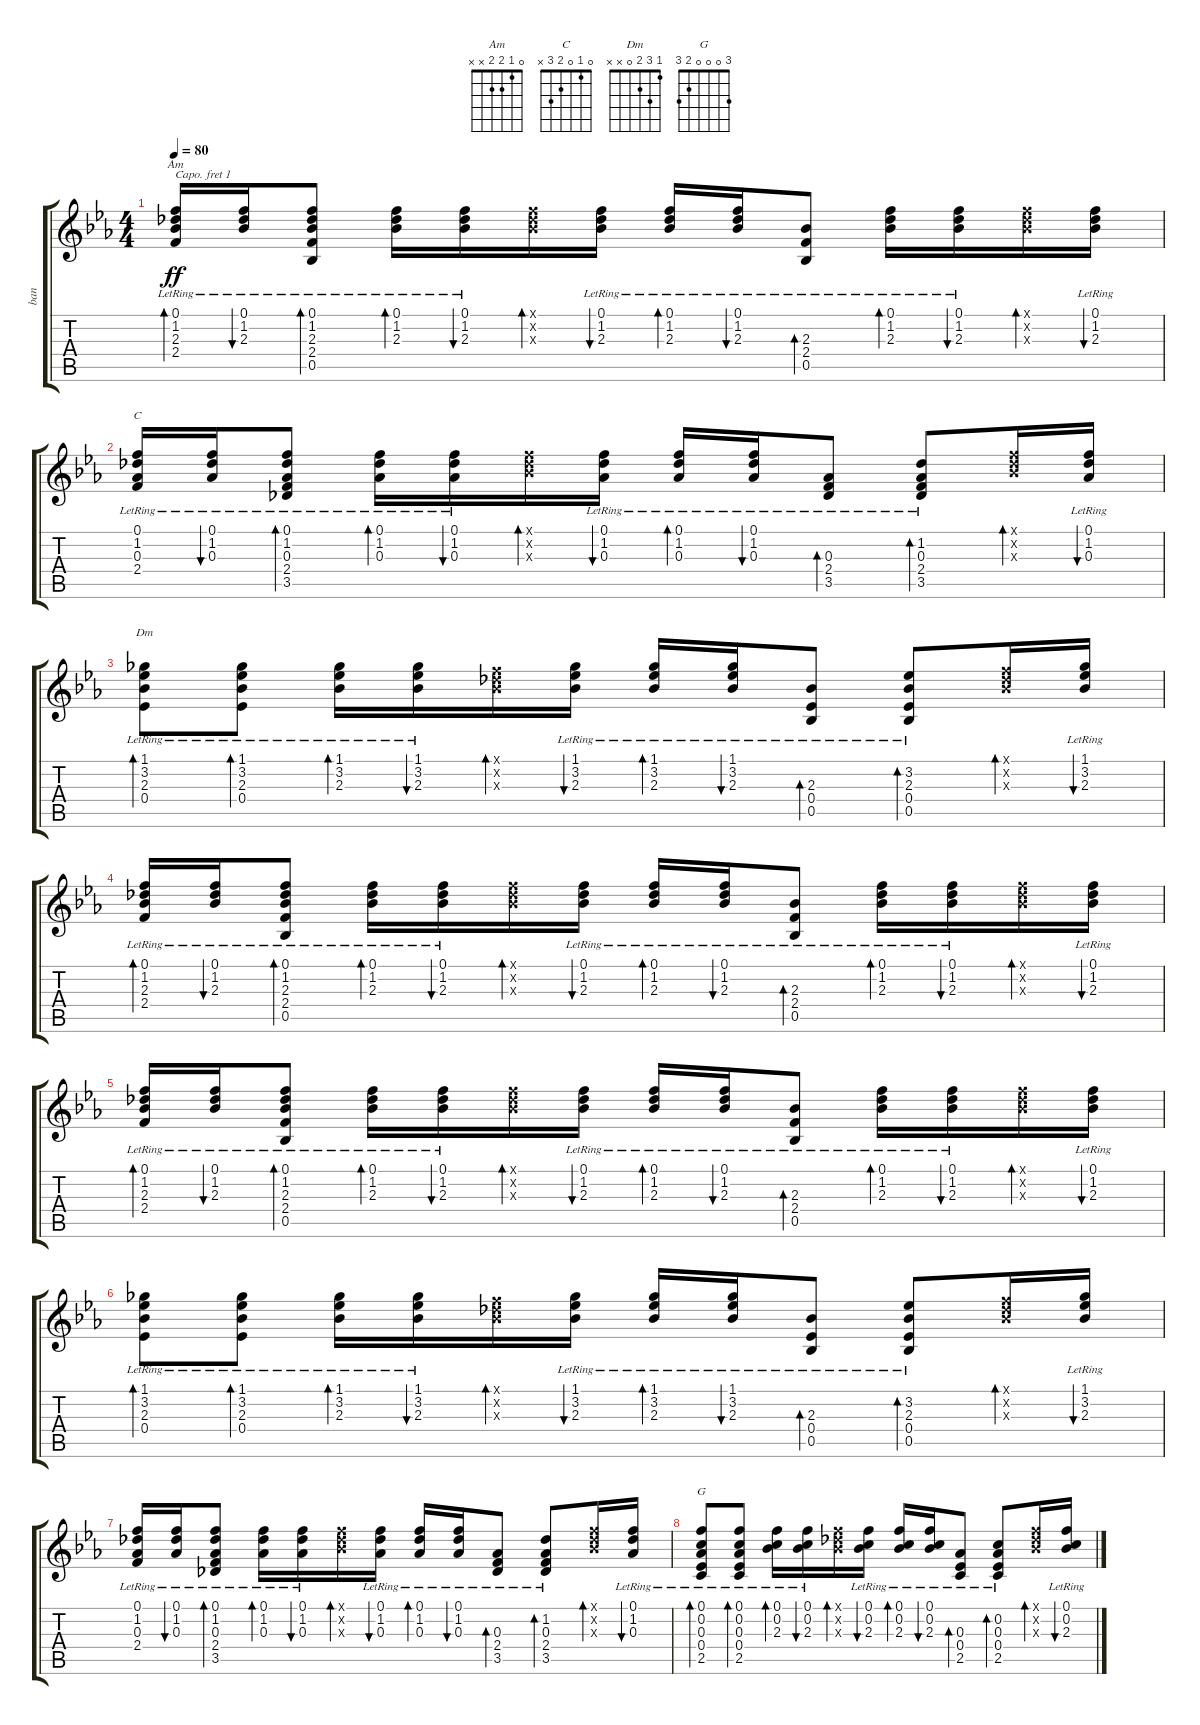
\track ("ban" "ban") {instrument acousticguitarsteel}
\staff {score tabs}
\capo 1
\tuning (E4 B3 G3 D3 A2 E2) {hide}
\chord ("Am" 0 1 2 2 x x)
\chord ("C" 0 1 0 2 3 x)
\chord ("Dm" 1 3 2 0 x x)
\chord ("G" 3 0 0 0 2 3)
\ts (4 4)
\tempo 80
\clef g2
\ks eb
(0.1{lr} 1.2{lr} 2.3{lr} 2.4{lr}).16{bd 30 ch "Am" dy ff} (0.1{lr} 1.2{lr} 2.3{lr}).16{bu 30} (0.1{lr} 1.2{lr} 2.3{lr} 2.4{lr} 0.5{lr}).8{bd 30} (0.1{lr} 1.2{lr} 2.3{lr}).16{bd 30} (0.1{lr} 1.2{lr} 2.3{lr}).16{bu 30} (0.1{x} 1.2{x} 2.3{x}).16{bd 30} (0.1{lr} 1.2{lr} 2.3{lr}).16{bu 30} (0.1{lr} 1.2{lr} 2.3{lr}).16{bd 30} (0.1{lr} 1.2{lr} 2.3{lr}).16{bu 30} (2.3{lr} 2.4{lr} 0.5{lr}).8{bd 30} (0.1{lr} 1.2{lr} 2.3{lr}).16{bd 30} (0.1{lr} 1.2{lr} 2.3{lr}).16{bu 30} (0.1{x} 1.2{x} 2.3{x}).16{bd 30} (0.1{lr} 1.2{lr} 2.3{lr}).16{bu 30} |
(0.1{lr} 1.2{lr} 0.3{lr} 2.4{lr}).16{ch "C"} (0.1{lr} 1.2{lr} 0.3{lr}).16{bu 30} (0.1{lr} 1.2{lr} 0.3{lr} 2.4{lr} 3.5{lr}).8{bd 30} (0.1{lr} 1.2{lr} 0.3{lr}).16{bd 30} (0.1{lr} 1.2{lr} 0.3{lr}).16{bu 30} (0.1{x} 1.2{x} 2.3{x}).16{bd 30} (0.1{lr} 1.2{lr} 0.3{lr}).16{bu 30} (0.1{lr} 1.2{lr} 0.3{lr}).16{bd 30} (0.1{lr} 1.2{lr} 0.3{lr}).16{bu 30} (0.3{lr} 2.4{lr} 3.5{lr}).8{bd 30} (1.2{lr} 0.3{lr} 2.4{lr} 3.5{lr}).8{bd 30} (0.1{x} 1.2{x} 2.3{x}).16{bd 30} (0.1{lr} 1.2{lr} 0.3{lr}).16{bu 30} |
(1.1{lr} 3.2{lr} 2.3{lr} 0.4{lr}).8{bd 30 ch "Dm"} (1.1{lr} 3.2{lr} 2.3{lr} 0.4{lr}).8{bd 30} (1.1{lr} 3.2{lr} 2.3{lr}).16{bd 30} (1.1{lr} 3.2{lr} 2.3{lr}).16{bu 30} (0.1{x} 1.2{x} 2.3{x}).16{bd 30} (1.1{lr} 3.2{lr} 2.3{lr}).16{bu 30} (1.1{lr} 3.2{lr} 2.3{lr}).16{bd 30} (1.1{lr} 3.2{lr} 2.3{lr}).16{bu 30} (2.3{lr} 0.4{lr} 0.5{lr}).8{bd 30} (3.2{lr} 2.3{lr} 0.4{lr} 0.5{lr}).8{bd 30} (0.1{x} 1.2{x} 2.3{x}).16{bd 30} (1.1{lr} 3.2{lr} 2.3{lr}).16{bu 30} |
(0.1{lr} 1.2{lr} 2.3{lr} 2.4{lr}).16{bd 30} (0.1{lr} 1.2{lr} 2.3{lr}).16{bu 30} (0.1{lr} 1.2{lr} 2.3{lr} 2.4{lr} 0.5{lr}).8{bd 30} (0.1{lr} 1.2{lr} 2.3{lr}).16{bd 30} (0.1{lr} 1.2{lr} 2.3{lr}).16{bu 30} (0.1{x} 1.2{x} 2.3{x}).16{bd 30} (0.1{lr} 1.2{lr} 2.3{lr}).16{bu 30} (0.1{lr} 1.2{lr} 2.3{lr}).16{bd 30} (0.1{lr} 1.2{lr} 2.3{lr}).16{bu 30} (2.3{lr} 2.4{lr} 0.5{lr}).8{bd 30} (0.1{lr} 1.2{lr} 2.3{lr}).16{bd 30} (0.1{lr} 1.2{lr} 2.3{lr}).16{bu 30} (0.1{x} 1.2{x} 2.3{x}).16{bd 30} (0.1{lr} 1.2{lr} 2.3{lr}).16{bu 30} |
(0.1{lr} 1.2{lr} 2.3{lr} 2.4{lr}).16{bd 30} (0.1{lr} 1.2{lr} 2.3{lr}).16{bu 30} (0.1{lr} 1.2{lr} 2.3{lr} 2.4{lr} 0.5{lr}).8{bd 30} (0.1{lr} 1.2{lr} 2.3{lr}).16{bd 30} (0.1{lr} 1.2{lr} 2.3{lr}).16{bu 30} (0.1{x} 1.2{x} 2.3{x}).16{bd 30} (0.1{lr} 1.2{lr} 2.3{lr}).16{bu 30} (0.1{lr} 1.2{lr} 2.3{lr}).16{bd 30} (0.1{lr} 1.2{lr} 2.3{lr}).16{bu 30} (2.3{lr} 2.4{lr} 0.5{lr}).8{bd 30} (0.1{lr} 1.2{lr} 2.3{lr}).16{bd 30} (0.1{lr} 1.2{lr} 2.3{lr}).16{bu 30} (0.1{x} 1.2{x} 2.3{x}).16{bd 30} (0.1{lr} 1.2{lr} 2.3{lr}).16{bu 30} |
(1.1{lr} 3.2{lr} 2.3{lr} 0.4{lr}).8{bd 30} (1.1{lr} 3.2{lr} 2.3{lr} 0.4{lr}).8{bd 30} (1.1{lr} 3.2{lr} 2.3{lr}).16{bd 30} (1.1{lr} 3.2{lr} 2.3{lr}).16{bu 30} (0.1{x} 1.2{x} 2.3{x}).16{bd 30} (1.1{lr} 3.2{lr} 2.3{lr}).16{bu 30} (1.1{lr} 3.2{lr} 2.3{lr}).16{bd 30} (1.1{lr} 3.2{lr} 2.3{lr}).16{bu 30} (2.3{lr} 0.4{lr} 0.5{lr}).8{bd 30} (3.2{lr} 2.3{lr} 0.4{lr} 0.5{lr}).8{bd 30} (0.1{x} 1.2{x} 2.3{x}).16{bd 30} (1.1{lr} 3.2{lr} 2.3{lr}).16{bu 30} |
(0.1{lr} 1.2{lr} 0.3{lr} 2.4{lr}).16 (0.1{lr} 1.2{lr} 0.3{lr}).16{bu 30} (0.1{lr} 1.2{lr} 0.3{lr} 2.4{lr} 3.5{lr}).8{bd 30} (0.1{lr} 1.2{lr} 0.3{lr}).16{bd 30} (0.1{lr} 1.2{lr} 0.3{lr}).16{bu 30} (0.1{x} 1.2{x} 2.3{x}).16{bd 30} (0.1{lr} 1.2{lr} 0.3{lr}).16{bu 30} (0.1{lr} 1.2{lr} 0.3{lr}).16{bd 30} (0.1{lr} 1.2{lr} 0.3{lr}).16{bu 30} (0.3{lr} 2.4{lr} 3.5{lr}).8{bd 30} (1.2{lr} 0.3{lr} 2.4{lr} 3.5{lr}).8{bd 30} (0.1{x} 1.2{x} 2.3{x}).16{bd 30} (0.1{lr} 1.2{lr} 0.3{lr}).16{bu 30} |
(0.1{lr} 0.2{lr} 0.3{lr} 0.4{lr} 2.5{lr}).8{bd 30 ch "G"} (0.1{lr} 0.2{lr} 0.3{lr} 0.4{lr} 2.5{lr}).8{bd 30} (0.1{lr} 0.2{lr} 2.3{lr}).16{bd 30} (0.1{lr} 0.2{lr} 2.3{lr}).16{bu 30} (0.1{x} 1.2{x} 2.3{x}).16{bd 30} (0.1{lr} 0.2{lr} 2.3{lr}).16{bu 30} (0.1{lr} 0.2{lr} 2.3{lr}).16{bd 30} (0.1{lr} 0.2{lr} 2.3{lr}).16{bu 30} (0.3{lr} 0.4{lr} 2.5{lr}).8{bd 30} (0.2{lr} 0.3{lr} 0.4{lr} 2.5{lr}).8{bd 30} (0.1{x} 1.2{x} 2.3{x}).16{bd 30} (0.1{lr} 0.2{lr} 2.3{lr}).16{bu 30}
